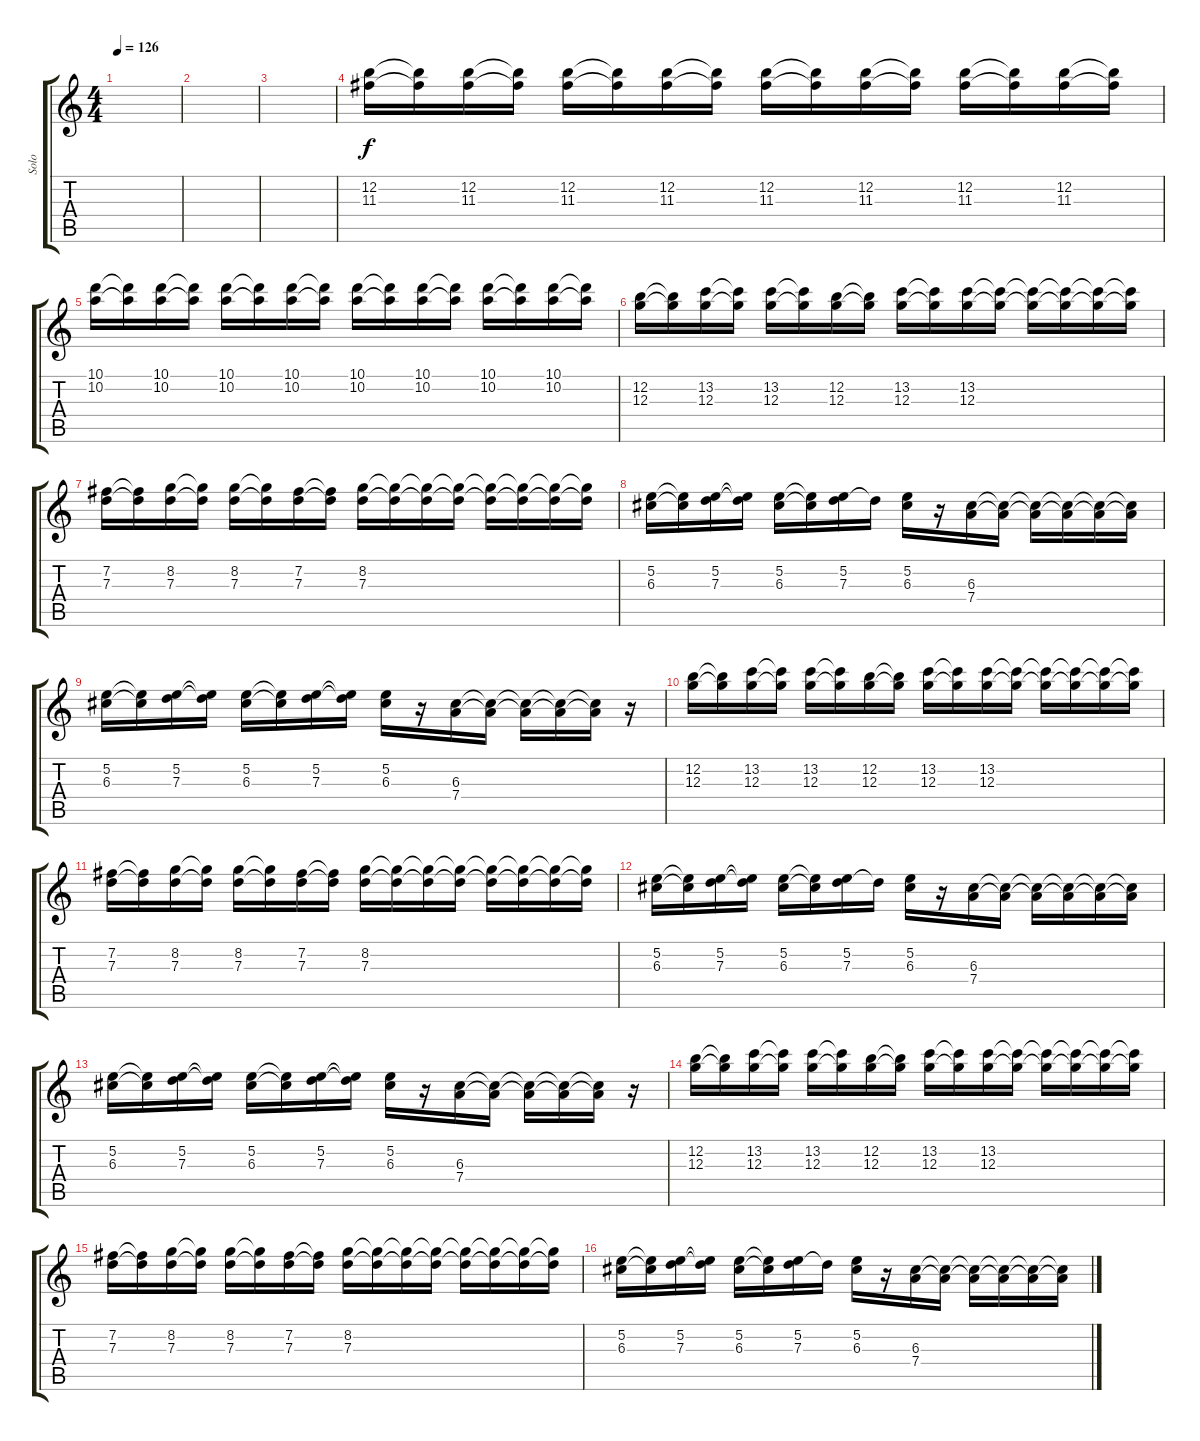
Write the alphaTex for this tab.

\track ("Solo" "Solo") {instrument distortionguitar}
\staff {score tabs}
\tuning (E4 B3 G3 D3 A2 E2) {hide}
\ts (4 4)
\tempo 126
\clef g2
\ks c
|
|
|
(12.2 11.3).16 (12.2{t} 11.3{t}).16 (12.2 11.3).16 (12.2{t} 11.3{t}).16 (12.2 11.3).16 (12.2{t} 11.3{t}).16 (12.2 11.3).16 (12.2{t} 11.3{t}).16 (12.2 11.3).16 (12.2{t} 11.3{t}).16 (12.2 11.3).16 (12.2{t} 11.3{t}).16 (12.2 11.3).16 (12.2{t} 11.3{t}).16 (12.2 11.3).16 (12.2{t} 11.3{t}).16 |
(10.1 10.2).16 (10.1{t} 10.2{t}).16 (10.1 10.2).16 (10.1{t} 10.2{t}).16 (10.1 10.2).16 (10.1{t} 10.2{t}).16 (10.1 10.2).16 (10.1{t} 10.2{t}).16 (10.1 10.2).16 (10.1{t} 10.2{t}).16 (10.1 10.2).16 (10.1{t} 10.2{t}).16 (10.1 10.2).16 (10.1{t} 10.2{t}).16 (10.1 10.2).16 (10.1{t} 10.2{t}).16 |
(12.2 12.3).16 (12.2{t} 12.3{t}).16 (13.2 12.3).16 (13.2{t} 12.3{t}).16 (13.2 12.3).16 (13.2{t} 12.3{t}).16 (12.2 12.3).16 (12.2{t} 12.3{t}).16 (13.2 12.3).16 (13.2{t} 12.3{t}).16 (13.2 12.3).16 (13.2{t} 12.3{t}).16 (13.2{t} 12.3{t}).16 (13.2{t} 12.3{t}).16 (13.2{t} 12.3{t}).16 (13.2{t} 12.3{t}).16 |
(7.2 7.3).16 (7.2{t} 7.3{t}).16 (8.2 7.3).16 (8.2{t} 7.3{t}).16 (8.2 7.3).16 (8.2{t} 7.3{t}).16 (7.2 7.3).16 (7.2{t} 7.3{t}).16 (8.2 7.3).16 (8.2{t} 7.3{t}).16 (8.2{t} 7.3{t}).16 (8.2{t} 7.3{t}).16 (8.2{t} 7.3{t}).16 (8.2{t} 7.3{t}).16 (8.2{t} 7.3{t}).16 (8.2{t} 7.3{t}).16 |
(5.2 6.3).16 (5.2{t} 6.3{t}).16 (5.2 7.3).16 (5.2{t} 7.3{t}).16 (5.2 6.3).16 (5.2{t} 6.3{t}).16 (5.2 7.3).16 7.3{t}.16 (5.2 6.3).16 r.16 (6.3 7.4).16 (6.3{t} 7.4{t}).16 (6.3{t} 7.4{t}).16 (6.3{t} 7.4{t}).16 (6.3{t} 7.4{t}).16 (6.3{t} 7.4{t}).16 |
(5.2 6.3).16 (5.2{t} 6.3{t}).16 (5.2 7.3).16 (5.2{t} 7.3{t}).16 (5.2 6.3).16 (5.2{t} 6.3{t}).16 (5.2 7.3).16 (5.2{t} 7.3{t}).16 (5.2 6.3).16 r.16 (6.3 7.4).16 (6.3{t} 7.4{t}).16 (6.3{t} 7.4{t}).16 (6.3{t} 7.4{t}).16 (6.3{t} 7.4{t}).16 r.16 |
(12.2 12.3).16 (12.2{t} 12.3{t}).16 (13.2 12.3).16 (13.2{t} 12.3{t}).16 (13.2 12.3).16 (13.2{t} 12.3{t}).16 (12.2 12.3).16 (12.2{t} 12.3{t}).16 (13.2 12.3).16 (13.2{t} 12.3{t}).16 (13.2 12.3).16 (13.2{t} 12.3{t}).16 (13.2{t} 12.3{t}).16 (13.2{t} 12.3{t}).16 (13.2{t} 12.3{t}).16 (13.2{t} 12.3{t}).16 |
(7.2 7.3).16 (7.2{t} 7.3{t}).16 (8.2 7.3).16 (8.2{t} 7.3{t}).16 (8.2 7.3).16 (8.2{t} 7.3{t}).16 (7.2 7.3).16 (7.2{t} 7.3{t}).16 (8.2 7.3).16 (8.2{t} 7.3{t}).16 (8.2{t} 7.3{t}).16 (8.2{t} 7.3{t}).16 (8.2{t} 7.3{t}).16 (8.2{t} 7.3{t}).16 (8.2{t} 7.3{t}).16 (8.2{t} 7.3{t}).16 |
(5.2 6.3).16 (5.2{t} 6.3{t}).16 (5.2 7.3).16 (5.2{t} 7.3{t}).16 (5.2 6.3).16 (5.2{t} 6.3{t}).16 (5.2 7.3).16 7.3{t}.16 (5.2 6.3).16 r.16 (6.3 7.4).16 (6.3{t} 7.4{t}).16 (6.3{t} 7.4{t}).16 (6.3{t} 7.4{t}).16 (6.3{t} 7.4{t}).16 (6.3{t} 7.4{t}).16 |
(5.2 6.3).16 (5.2{t} 6.3{t}).16 (5.2 7.3).16 (5.2{t} 7.3{t}).16 (5.2 6.3).16 (5.2{t} 6.3{t}).16 (5.2 7.3).16 (5.2{t} 7.3{t}).16 (5.2 6.3).16 r.16 (6.3 7.4).16 (6.3{t} 7.4{t}).16 (6.3{t} 7.4{t}).16 (6.3{t} 7.4{t}).16 (6.3{t} 7.4{t}).16 r.16 |
(12.2 12.3).16 (12.2{t} 12.3{t}).16 (13.2 12.3).16 (13.2{t} 12.3{t}).16 (13.2 12.3).16 (13.2{t} 12.3{t}).16 (12.2 12.3).16 (12.2{t} 12.3{t}).16 (13.2 12.3).16 (13.2{t} 12.3{t}).16 (13.2 12.3).16 (13.2{t} 12.3{t}).16 (13.2{t} 12.3{t}).16 (13.2{t} 12.3{t}).16 (13.2{t} 12.3{t}).16 (13.2{t} 12.3{t}).16 |
(7.2 7.3).16 (7.2{t} 7.3{t}).16 (8.2 7.3).16 (8.2{t} 7.3{t}).16 (8.2 7.3).16 (8.2{t} 7.3{t}).16 (7.2 7.3).16 (7.2{t} 7.3{t}).16 (8.2 7.3).16 (8.2{t} 7.3{t}).16 (8.2{t} 7.3{t}).16 (8.2{t} 7.3{t}).16 (8.2{t} 7.3{t}).16 (8.2{t} 7.3{t}).16 (8.2{t} 7.3{t}).16 (8.2{t} 7.3{t}).16 |
(5.2 6.3).16 (5.2{t} 6.3{t}).16 (5.2 7.3).16 (5.2{t} 7.3{t}).16 (5.2 6.3).16 (5.2{t} 6.3{t}).16 (5.2 7.3).16 7.3{t}.16 (5.2 6.3).16 r.16 (6.3 7.4).16 (6.3{t} 7.4{t}).16 (6.3{t} 7.4{t}).16 (6.3{t} 7.4{t}).16 (6.3{t} 7.4{t}).16 (6.3{t} 7.4{t}).16
